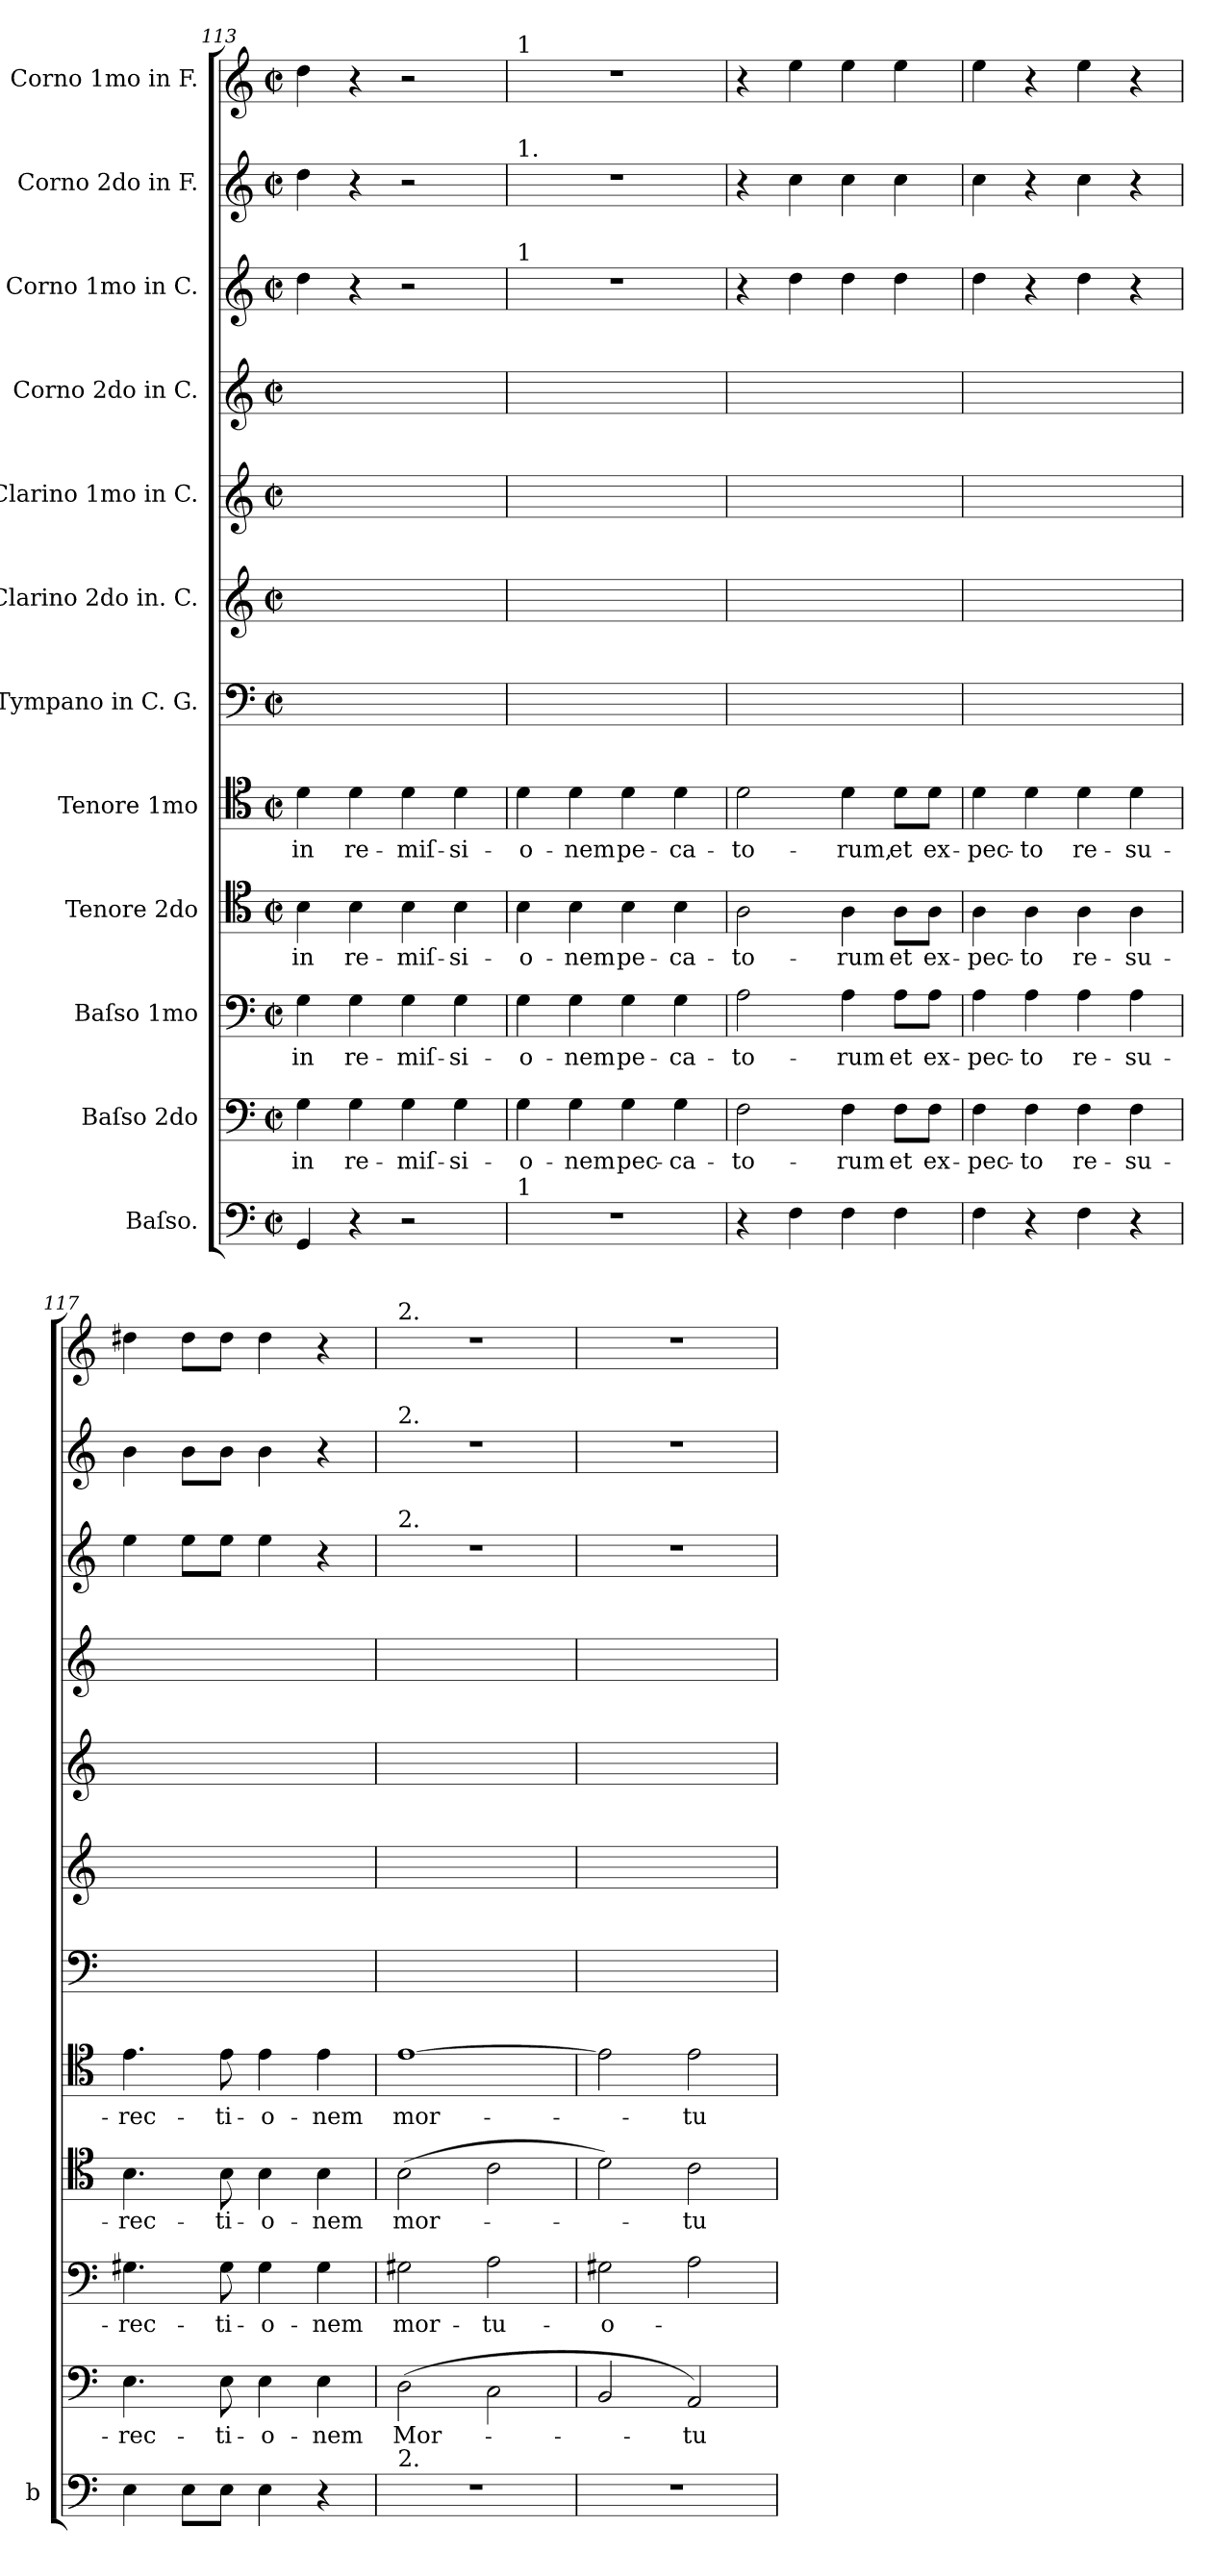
**kern	**kern	**text	**kern	**text	**kern	**text	**kern	**text	**kern	**kern	**kern	**kern	**kern	**kern	**kern
*part12	*part11	*part11	*part10	*part10	*part9	*part9	*part8	*part8	*part7	*part6	*part5	*part4	*part3	*part2	*part1
*staff12	*staff11	*staff11	*staff10	*staff10	*staff9	*staff9	*staff8	*staff8	*staff7	*staff6	*staff5	*staff4	*staff3	*staff2	*staff1
*I"Baſso.	*I"Baſso 2do	*	*I"Baſso 1mo	*	*I"Tenore 2do	*	*I"Tenore 1mo	*	*I"Tympano in C. G.	*I"Clarino 2do in. C.	*I"Clarino 1mo in C.	*I"Corno 2do in C.	*I"Corno 1mo in C.	*I"Corno 2do in F.	*I"Corno 1mo in F.
*I'b	*	*	*	*	*	*	*	*	*	*	*	*	*	*	*
*clefF4	*clefF4	*	*clefF4	*	*clefC4	*	*clefC4	*	*clefF4	*clefG2	*clefG2	*clefG2	*clefG2	*clefG2	*clefG2
*	*	*	*	*	*	*	*	*	*	*	*	*	*	*ITrd4c7	*ITrd4c7
*k[]	*k[]	*	*k[]	*	*k[]	*	*k[]	*	*k[]	*k[]	*k[]	*k[]	*k[]	*k[b-]	*k[b-]
*M2/2	*M2/2	*	*M2/2	*	*M2/2	*	*M2/2	*	*M2/2	*M2/2	*M2/2	*M2/2	*M2/2	*M2/2	*M2/2
*met(c|)	*met(c|)	*	*met(c|)	*	*met(c|)	*	*met(c|)	*	*met(c|)	*met(c|)	*met(c|)	*met(c|)	*met(c|)	*met(c|)	*met(c|)
=113	=113	=113	=113	=113	=113	=113	=113	=113	=113	=113	=113	=113	=113	=113	=113
4GG/	4G\	in	4G\	in	4B\	in	4d\	in	1ryy	1ryy	1ryy	1ryy	4dd\	4g\	4g\
4r	4G\	re-	4G\	re-	4B\	re-	4d\	re-	.	.	.	.	4r	4r	4r
2r	4G\	-miſ-	4G\	-miſ-	4B\	-miſ-	4d\	-miſ-	.	.	.	.	2r	2r	2r
.	4G\	-si-	4G\	-si-	4B\	-si-	4d\	-si-	.	.	.	.	.	.	.
=114	=114	=114	=114	=114	=114	=114	=114	=114	=114	=114	=114	=114	=114	=114	=114
!	!	!	!	!	!	!	!	!	!	!	!	!	!	!	!LO:TX:a:t=1
!	!	!	!	!	!	!	!	!	!	!	!	!	!	!LO:TX:a:t=1.	!
!	!	!	!	!	!	!	!	!	!	!	!	!	!LO:TX:a:t=1	!	!
!LO:TX:a:t=1	!	!	!	!	!	!	!	!	!	!	!	!	!	!	!
1r	4G\	-o-	4G\	-o-	4B\	-o-	4d\	-o-	1ryy	1ryy	1ryy	1ryy	1r	1r	1r
.	4G\	-nem	4G\	-nem	4B\	-nem	4d\	-nem	.	.	.	.	.	.	.
.	4G\	pec-	4G\	pe-	4B\	pe-	4d\	pe-	.	.	.	.	.	.	.
.	4G\	-ca-	4G\	-ca-	4B\	-ca-	4d\	-ca-	.	.	.	.	.	.	.
=115	=115	=115	=115	=115	=115	=115	=115	=115	=115	=115	=115	=115	=115	=115	=115
4r	2F\	-to-	2A\	-to-	2A\	-to-	2d\	-to-	1ryy	1ryy	1ryy	1ryy	4r	4r	4r
4F\	.	.	.	.	.	.	.	.	.	.	.	.	4dd\	4f\	4a\
4F\	4F\	-rum	4A\	-rum	4A\	-rum	4d\	-rum,	.	.	.	.	4dd\	4f\	4a\
4F\	8F\L	et	8A\L	et	8A\L	et	8d\L	et	.	.	.	.	4dd\	4f\	4a\
.	8F\J	ex-	8A\J	ex-	8A\J	ex-	8d\J	ex-	.	.	.	.	.	.	.
=116	=116	=116	=116	=116	=116	=116	=116	=116	=116	=116	=116	=116	=116	=116	=116
4F\	4F\	-pec-	4A\	-pec-	4A\	-pec-	4d\	-pec-	1ryy	1ryy	1ryy	1ryy	4dd\	4f\	4a\
4r	4F\	-to	4A\	-to	4A\	-to	4d\	-to	.	.	.	.	4r	4r	4r
4F\	4F\	re-	4A\	re-	4A\	re-	4d\	re-	.	.	.	.	4dd\	4f\	4a\
4r	4F\	-su-	4A\	-su-	4A\	-su-	4d\	-su-	.	.	.	.	4r	4r	4r
=117	=117	=117	=117	=117	=117	=117	=117	=117	=117	=117	=117	=117	=117	=117	=117
4E\	4.E\	-rec-	4.G#X\	-rec-	4.B\	-rec-	4.e\	-rec-	1ryy	1ryy	1ryy	1ryy	4ee\	4e\	4g#X\
8E\L	.	.	.	.	.	.	.	.	.	.	.	.	8ee\L	8e\L	8g#\L
8E\J	8E\	-ti-	8G#\	-ti-	8B\	-ti-	8e\	-ti-	.	.	.	.	8ee\J	8e\J	8g#\J
4E\	4E\	-o-	4G#\	-o-	4B\	-o-	4e\	-o-	.	.	.	.	4ee\	4e\	4g#\
4r	4E\	-nem	4G#\	-nem	4B\	-nem	4e\	-nem	.	.	.	.	4r	4r	4r
=118	=118	=118	=118	=118	=118	=118	=118	=118	=118	=118	=118	=118	=118	=118	=118
!	!	!	!	!	!	!	!	!	!	!	!	!	!	!	!LO:TX:a:t=2.
!	!	!	!	!	!	!	!	!	!	!	!	!	!	!LO:TX:a:t=2.	!
!	!	!	!	!	!	!	!	!	!	!	!	!	!LO:TX:a:t=2.	!	!
!LO:TX:a:t=2.	!	!	!	!	!	!	!	!	!	!	!	!	!	!	!
1r	(2D\	Mor-	2G#X\	mor-	(2B\	mor-	[1e	mor-	1ryy	1ryy	1ryy	1ryy	1r	1r	1r
.	2C\	.	2A\	-tu-	2c\	.	.	.	.	.	.	.	.	.	.
=119	=119	=119	=119	=119	=119	=119	=119	=119	=119	=119	=119	=119	=119	=119	=119
1r	2BB/	.	2G#X\	-o-	2d\)	.	2e\]	.	1ryy	1ryy	1ryy	1ryy	1r	1r	1r
.	2AA/)	-tu-	2A\	.	2c\	-tu-	2e\	-tu-	.	.	.	.	.	.	.
=	=	=	=	=	=	=	=	=	=	=	=	=	=	=	=
*-	*-	*-	*-	*-	*-	*-	*-	*-	*-	*-	*-	*-	*-	*-	*-
